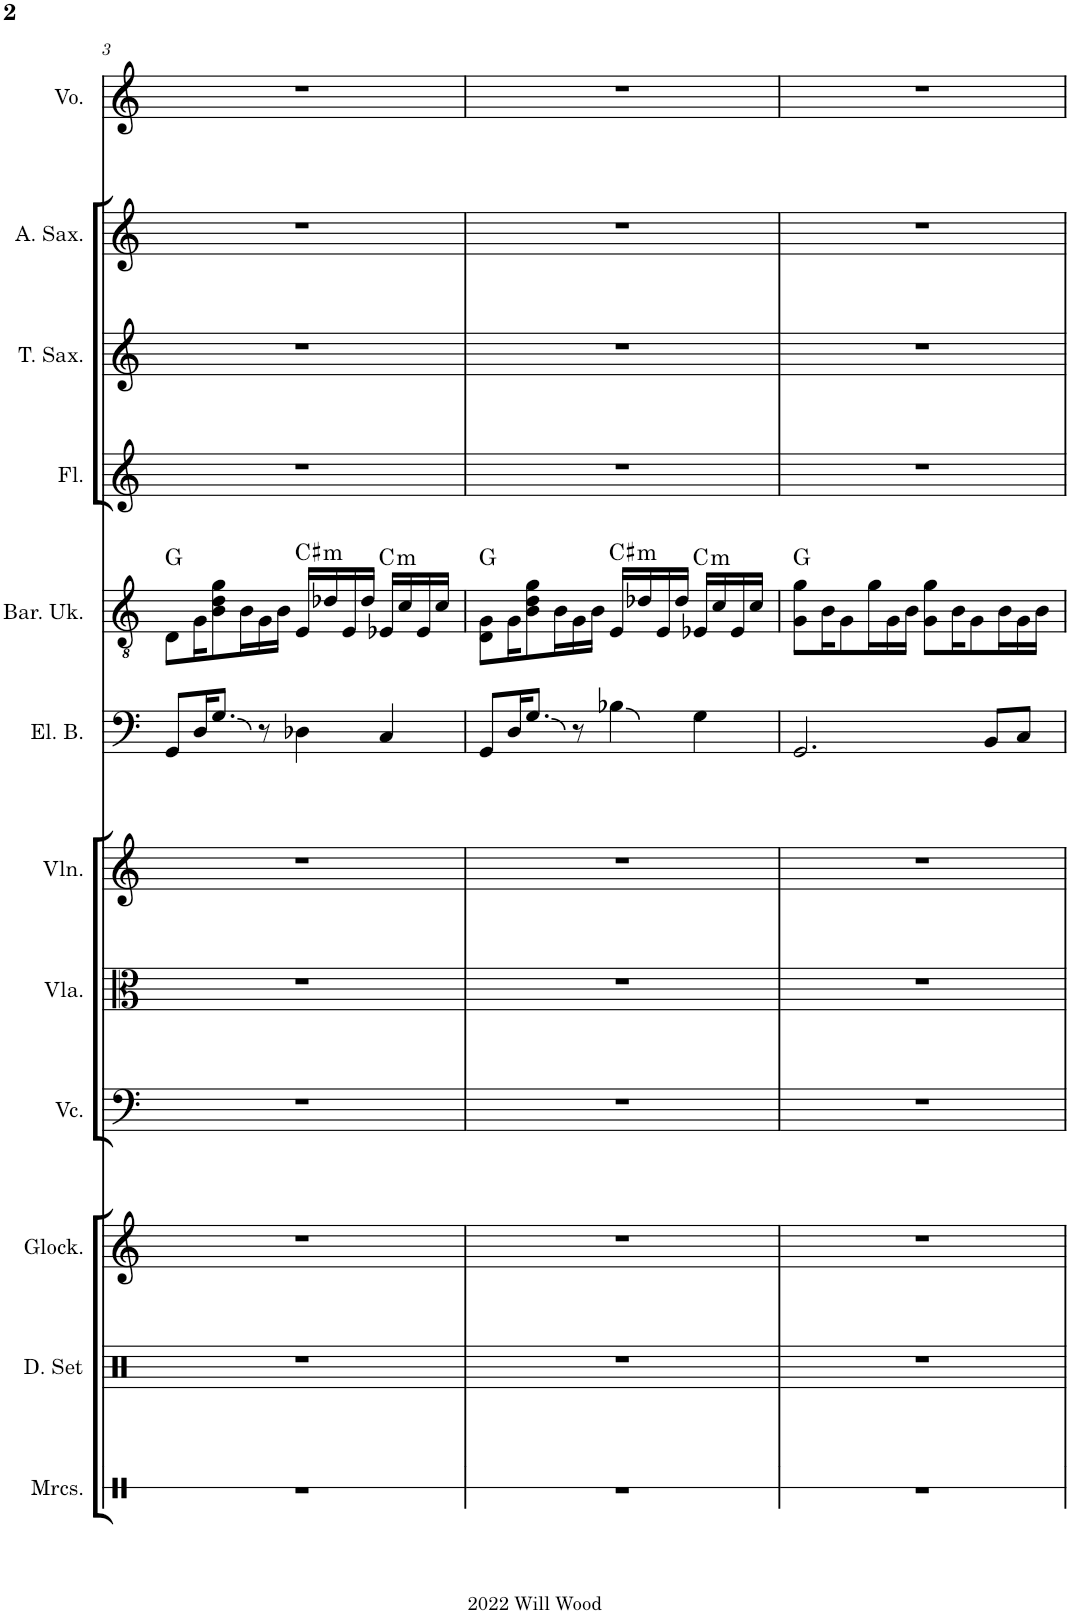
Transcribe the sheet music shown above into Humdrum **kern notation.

**kern	**kern	**kern	**kern	**kern	**kern	**kern	**kern	**harte	**kern	**kern	**kern	**kern
*part12	*part11	*part10	*part9	*part8	*part7	*part6	*part5	*part5	*part4	*part3	*part2	*part1
*staff12	*staff11	*staff10	*staff9	*staff8	*staff7	*staff6	*staff5	*	*staff4	*staff3	*staff2	*staff1
*I"Maracas	*I"Drumset	*I"Glockenspiel	*I"Violoncello	*I"Viola	*I"Violin	*I"Electric Bass	*I"Baritone Ukulele	*	*I"Flute	*I"Tenor Saxophone	*I"Alto Saxophone	*I"Voice
*I'Mrcs.	*I'D. Set	*I'Glock.	*I'Vc.	*I'Vla.	*I'Vln.	*I'El. B.	*I'Bar. Uk.	*	*I'Fl.	*I'T. Sax.	*I'A. Sax.	*I'Vo.
!!LO:PB:g=z
*clefX	*clefX	*clefG2	*clefF4	*clefC3	*clefG2	*clefF4	*clefGv2	*	*clefG2	*clefG2	*clefG2	*clefG2
*	*	*Trd-14c-24	*	*	*	*Trd7c12	*	*	*	*Trd8c14	*Trd5c9	*Trd1c2
*k[]	*k[]	*k[]	*k[]	*k[]	*k[]	*k[]	*k[]	*	*k[]	*k[]	*k[]	*k[]
*M4/4	*M4/4	*M4/4	*M4/4	*M4/4	*M4/4	*M4/4	*M4/4	*	*M4/4	*M4/4	*M4/4	*M4/4
=3	=3	=3	=3	=3	=3	=3	=3	=3	=3	=3	=3	=3
1r	1r	1r	1r	1r	1r	8GG/L	8D\L	G:maj	1r	1r	1r	1r
.	.	.	.	.	.	16D/K	16G\K	.	.	.	.	.
.	.	.	.	.	.	8.G/J	8B\ 8d\ 8g\	.	.	.	.	.
.	.	.	.	.	.	.	16B\L	.	.	.	.	.
.	.	.	.	.	.	8r	16G\	.	.	.	.	.
.	.	.	.	.	.	.	16B\JJ	.	.	.	.	.
!	!	!	!	!	!	!	!	!LO:H:kt=m	!	!	!	!
.	.	.	.	.	.	4D-X\	16E/LL	C#:min	.	.	.	.
.	.	.	.	.	.	.	16d-X/	.	.	.	.	.
.	.	.	.	.	.	.	16E/	.	.	.	.	.
.	.	.	.	.	.	.	16d-/JJ	.	.	.	.	.
!	!	!	!	!	!	!	!	!LO:H:kt=m	!	!	!	!
.	.	.	.	.	.	4C/	16E-X/LL	C:min	.	.	.	.
.	.	.	.	.	.	.	16c/	.	.	.	.	.
.	.	.	.	.	.	.	16E-/	.	.	.	.	.
.	.	.	.	.	.	.	16c/JJ	.	.	.	.	.
=4	=4	=4	=4	=4	=4	=4	=4	=4	=4	=4	=4	=4
1r	1r	1r	1r	1r	1r	8GG/L	8D\ 8G\L	G:maj	1r	1r	1r	1r
.	.	.	.	.	.	16D/K	16G\K	.	.	.	.	.
.	.	.	.	.	.	8.G/J	8B\ 8d\ 8g\	.	.	.	.	.
.	.	.	.	.	.	.	16B\L	.	.	.	.	.
.	.	.	.	.	.	8r	16G\	.	.	.	.	.
.	.	.	.	.	.	.	16B\JJ	.	.	.	.	.
!	!	!	!	!	!	!	!	!LO:H:kt=m	!	!	!	!
.	.	.	.	.	.	4B-X\	16E/LL	C#:min	.	.	.	.
.	.	.	.	.	.	.	16d-X/	.	.	.	.	.
.	.	.	.	.	.	.	16E/	.	.	.	.	.
.	.	.	.	.	.	.	16d-/JJ	.	.	.	.	.
!	!	!	!	!	!	!	!	!LO:H:kt=m	!	!	!	!
.	.	.	.	.	.	4G\	16E-X/LL	C:min	.	.	.	.
.	.	.	.	.	.	.	16c/	.	.	.	.	.
.	.	.	.	.	.	.	16E-/	.	.	.	.	.
.	.	.	.	.	.	.	16c/JJ	.	.	.	.	.
=5	=5	=5	=5	=5	=5	=5	=5	=5	=5	=5	=5	=5
1r	1r	1r	1r	1r	1r	2.GG/	8G\ 8g\L	G:maj	1r	1r	1r	1r
.	.	.	.	.	.	.	16B\K	.	.	.	.	.
.	.	.	.	.	.	.	8G\	.	.	.	.	.
.	.	.	.	.	.	.	16g\L	.	.	.	.	.
.	.	.	.	.	.	.	16G\	.	.	.	.	.
.	.	.	.	.	.	.	16B\JJ	.	.	.	.	.
.	.	.	.	.	.	.	8G\ 8g\L	.	.	.	.	.
.	.	.	.	.	.	.	16B\K	.	.	.	.	.
.	.	.	.	.	.	.	8G\	.	.	.	.	.
.	.	.	.	.	.	8BB/L	.	.	.	.	.	.
.	.	.	.	.	.	.	16B\L	.	.	.	.	.
.	.	.	.	.	.	8C/J	16G\	.	.	.	.	.
.	.	.	.	.	.	.	16B\JJ	.	.	.	.	.
=	=	=	=	=	=	=	=	=	=	=	=	=
*-	*-	*-	*-	*-	*-	*-	*-	*-	*-	*-	*-	*-
